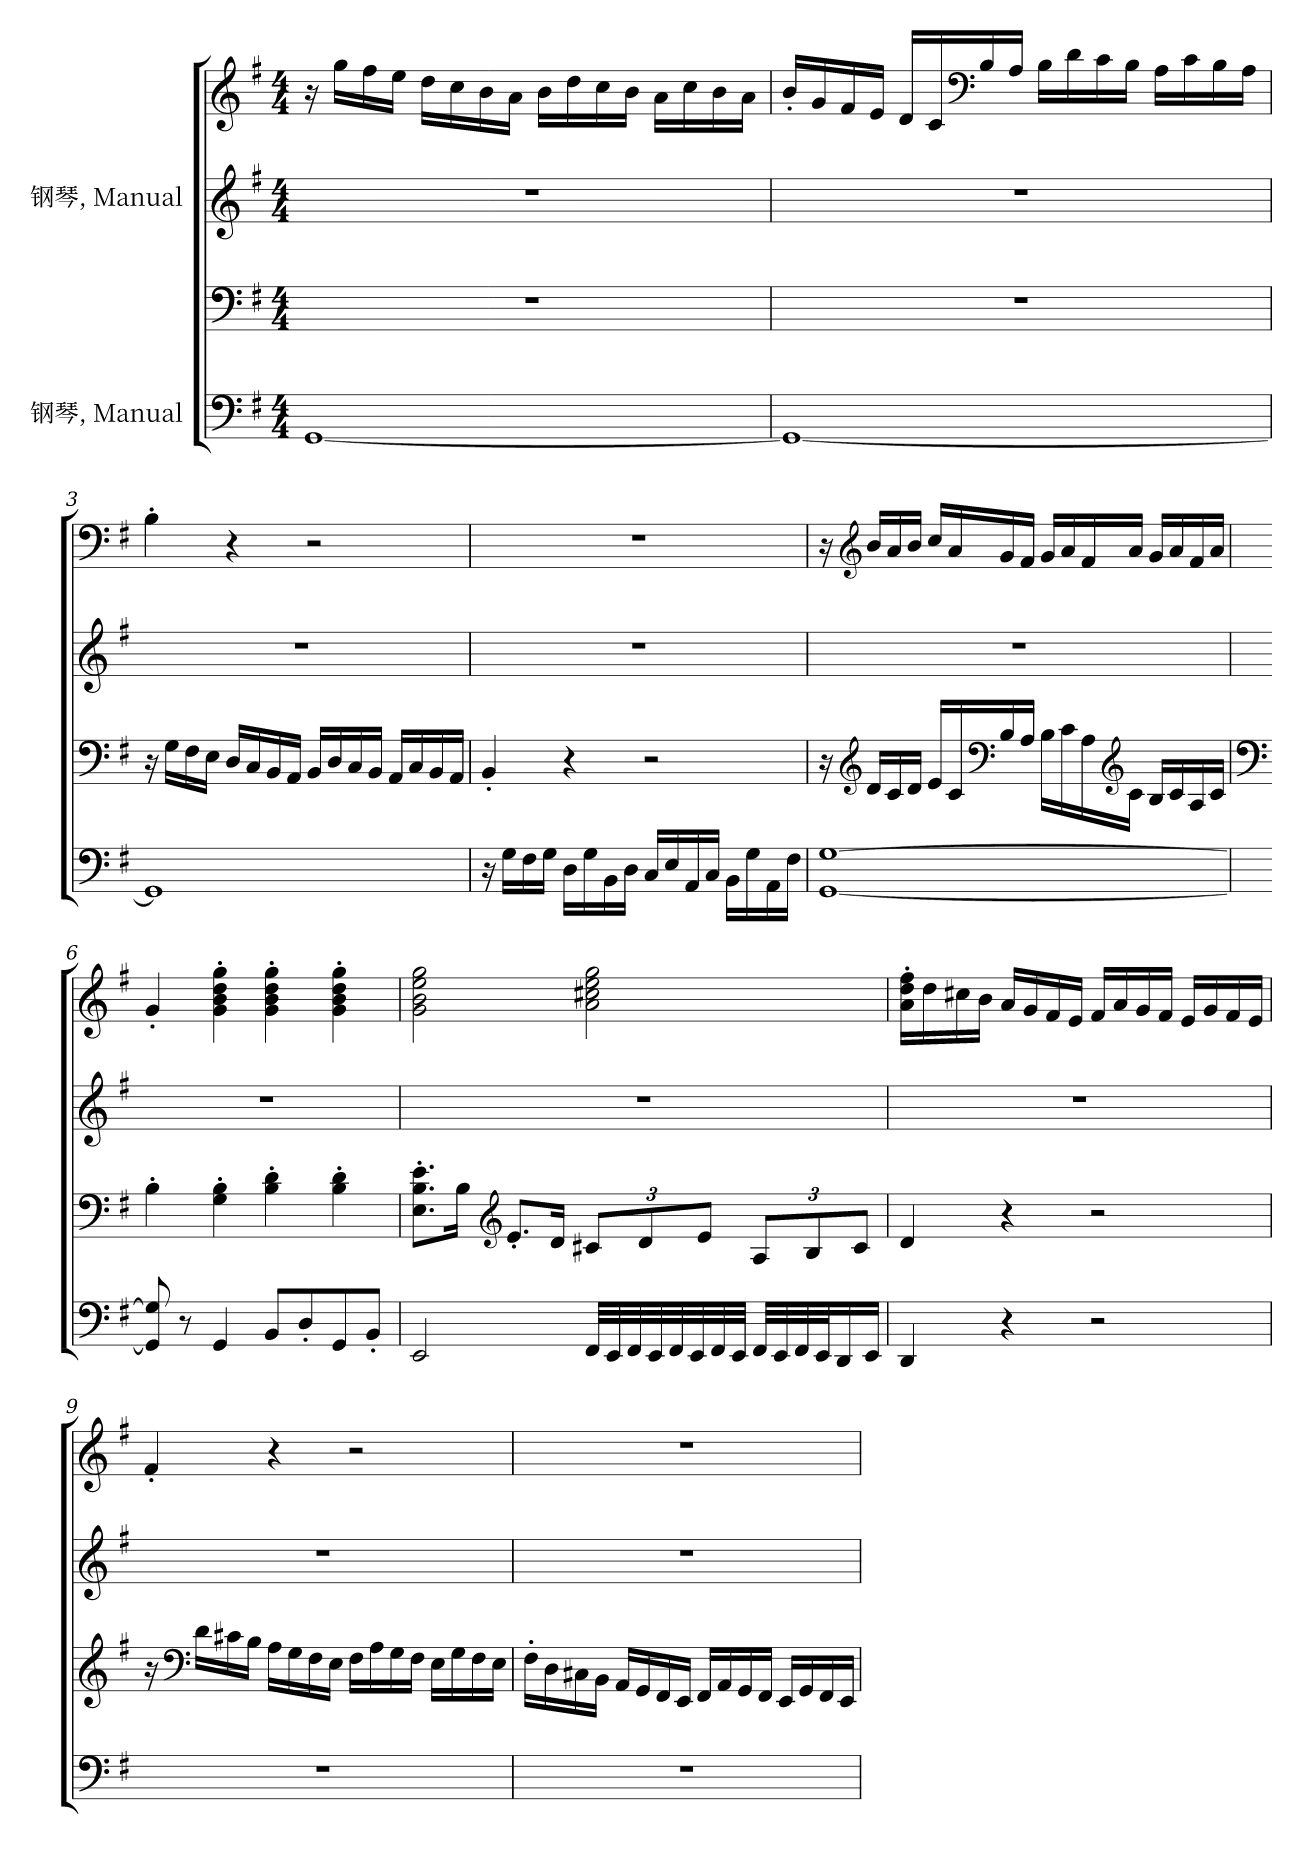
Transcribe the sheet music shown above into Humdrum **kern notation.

**kern	**kern	**kern	**kern
*part2	*part2	*part1	*part1
*staff4	*staff3	*staff2	*staff1
*I"钢琴, Manual	*	*I"钢琴, Manual	*
*clefF4	*clefF4	*clefG2	*clefG2
*k[f#]	*k[f#]	*k[f#]	*k[f#]
*M4/4	*M4/4	*M4/4	*M4/4
*MM84	*MM84	*MM84	*MM84
=1	=1	=1	=1
[1GG	1r	1r	16r
.	.	.	16gg\LL
.	.	.	16ff#\
.	.	.	16ee\JJ
.	.	.	16dd\LL
.	.	.	16cc\
.	.	.	16b\
.	.	.	16a\JJ
.	.	.	16b\LL
.	.	.	16dd\
.	.	.	16cc\
.	.	.	16b\JJ
.	.	.	16a\LL
.	.	.	16cc\
.	.	.	16b\
.	.	.	16a\JJ
=2	=2	=2	=2
1GG_	1r	1r	16b'/LL
.	.	.	16g/
.	.	.	16f#/
.	.	.	16e/JJ
.	.	.	16d/LL
.	.	.	16c/
*	*	*	*clefF4
.	.	.	16B/
.	.	.	16A/JJ
.	.	.	16B\LL
.	.	.	16d\
.	.	.	16c\
.	.	.	16B\JJ
.	.	.	16A\LL
.	.	.	16c\
.	.	.	16B\
.	.	.	16A\JJ
!!LO:LB:g=z
=3	=3	=3	=3
1GG]	16r	1r	4B'\
.	16G\LL	.	.
.	16F#\	.	.
.	16E\JJ	.	.
.	16D/LL	.	4r
.	16C/	.	.
.	16BB/	.	.
.	16AA/JJ	.	.
.	16BB/LL	.	2r
.	16D/	.	.
.	16C/	.	.
.	16BB/JJ	.	.
.	16AA/LL	.	.
.	16C/	.	.
.	16BB/	.	.
.	16AA/JJ	.	.
=4	=4	=4	=4
16r	4BB'/	1r	1r
16G\LL	.	.	.
16F#\	.	.	.
16G\JJ	.	.	.
16D\LL	4r	.	.
16G\	.	.	.
16BB\	.	.	.
16D\JJ	.	.	.
16C/LL	2r	.	.
16E/	.	.	.
16AA/	.	.	.
16C/JJ	.	.	.
16BB\LL	.	.	.
16G\	.	.	.
16AA\	.	.	.
16F#\JJ	.	.	.
!!LO:LB:g=z
=5	=5	=5	=5
[1GG [1G	16r	1r	16r
*	*clefG2	*	*clefG2
.	16d/LL	.	16b/LL
.	16c/	.	16a/
.	16d/JJ	.	16b/JJ
.	16e/LL	.	16cc/LL
.	16c/	.	16a/
*	*clefF4	*	*
.	16B/	.	16g/
.	16A/JJ	.	16f#/JJ
.	16B\LL	.	16g/LL
.	16c\	.	16a/
.	16A\	.	16f#/
*	*clefG2	*	*
.	16c\JJ	.	16a/JJ
.	16B/LL	.	16g/LL
.	16c/	.	16a/
.	16A/	.	16f#/
.	16c/JJ	.	16a/JJ
=6	=6	=6	=6
*	*clefF4	*	*
8GG/] 8G/]	4B'\	1r	4g'/
8r	.	.	.
4GG/	4G\' 4B\'	.	4g\' 4b\' 4dd\' 4gg\'
8BB/L	4B\' 4d\'	.	4g\' 4b\' 4dd\' 4gg\'
8D'/	.	.	.
8GG/	4B\' 4d\'	.	4g\' 4b\' 4dd\' 4gg\'
8BB'/J	.	.	.
!!LO:PB:g=z
=7	=7	=7	=7
2EE/	8.E\' 8.B\' 8.e\'L	1r	2g\ 2b\ 2ee\ 2gg\
.	16B\Jk	.	.
*	*clefG2	*	*
.	8.e'/L	.	.
.	16d/Jk	.	.
*	*Xbrackettup	*	*
32FF#/LLL	12c#X/L	.	2a\ 2cc#X\ 2ee\ 2gg\
32EE/	.	.	.
32FF#/	.	.	.
.	12d/	.	.
32EE/	.	.	.
32FF#/	.	.	.
32EE/	.	.	.
.	12e/J	.	.
32FF#/	.	.	.
32EE/JJJ	.	.	.
32FF#/LLL	12A/L	.	.
32EE/	.	.	.
32FF#/	.	.	.
.	12B/	.	.
32EE/J	.	.	.
16DD/	.	.	.
.	12c#/J	.	.
16EE/JJ	.	.	.
=8	=8	=8	=8
4DD/	4d/	1r	16a\' 16dd\' 16ff#\'LL
.	.	.	16dd\
.	.	.	16cc#X\
.	.	.	16b\JJ
4r	4r	.	16a/LL
.	.	.	16g/
.	.	.	16f#/
.	.	.	16e/JJ
2r	2r	.	16f#/LL
.	.	.	16a/
.	.	.	16g/
.	.	.	16f#/JJ
.	.	.	16e/LL
.	.	.	16g/
.	.	.	16f#/
.	.	.	16e/JJ
!!LO:LB:g=z
=9	=9	=9	=9
1r	16r	1r	4f#'/
*	*clefF4	*	*
.	16d\LL	.	.
.	16c#X\	.	.
.	16B\JJ	.	.
.	16A\LL	.	4r
.	16G\	.	.
.	16F#\	.	.
.	16E\JJ	.	.
.	16F#\LL	.	2r
.	16A\	.	.
.	16G\	.	.
.	16F#\JJ	.	.
.	16E\LL	.	.
.	16G\	.	.
.	16F#\	.	.
.	16E\JJ	.	.
=10	=10	=10	=10
1r	16F#'\LL	1r	1r
.	16D\	.	.
.	16C#X\	.	.
.	16BB\JJ	.	.
.	16AA/LL	.	.
.	16GG/	.	.
.	16FF#/	.	.
.	16EE/JJ	.	.
.	16FF#/LL	.	.
.	16AA/	.	.
.	16GG/	.	.
.	16FF#/JJ	.	.
.	16EE/LL	.	.
.	16GG/	.	.
.	16FF#/	.	.
.	16EE/JJ	.	.
=	=	=	=
*-	*-	*-	*-
